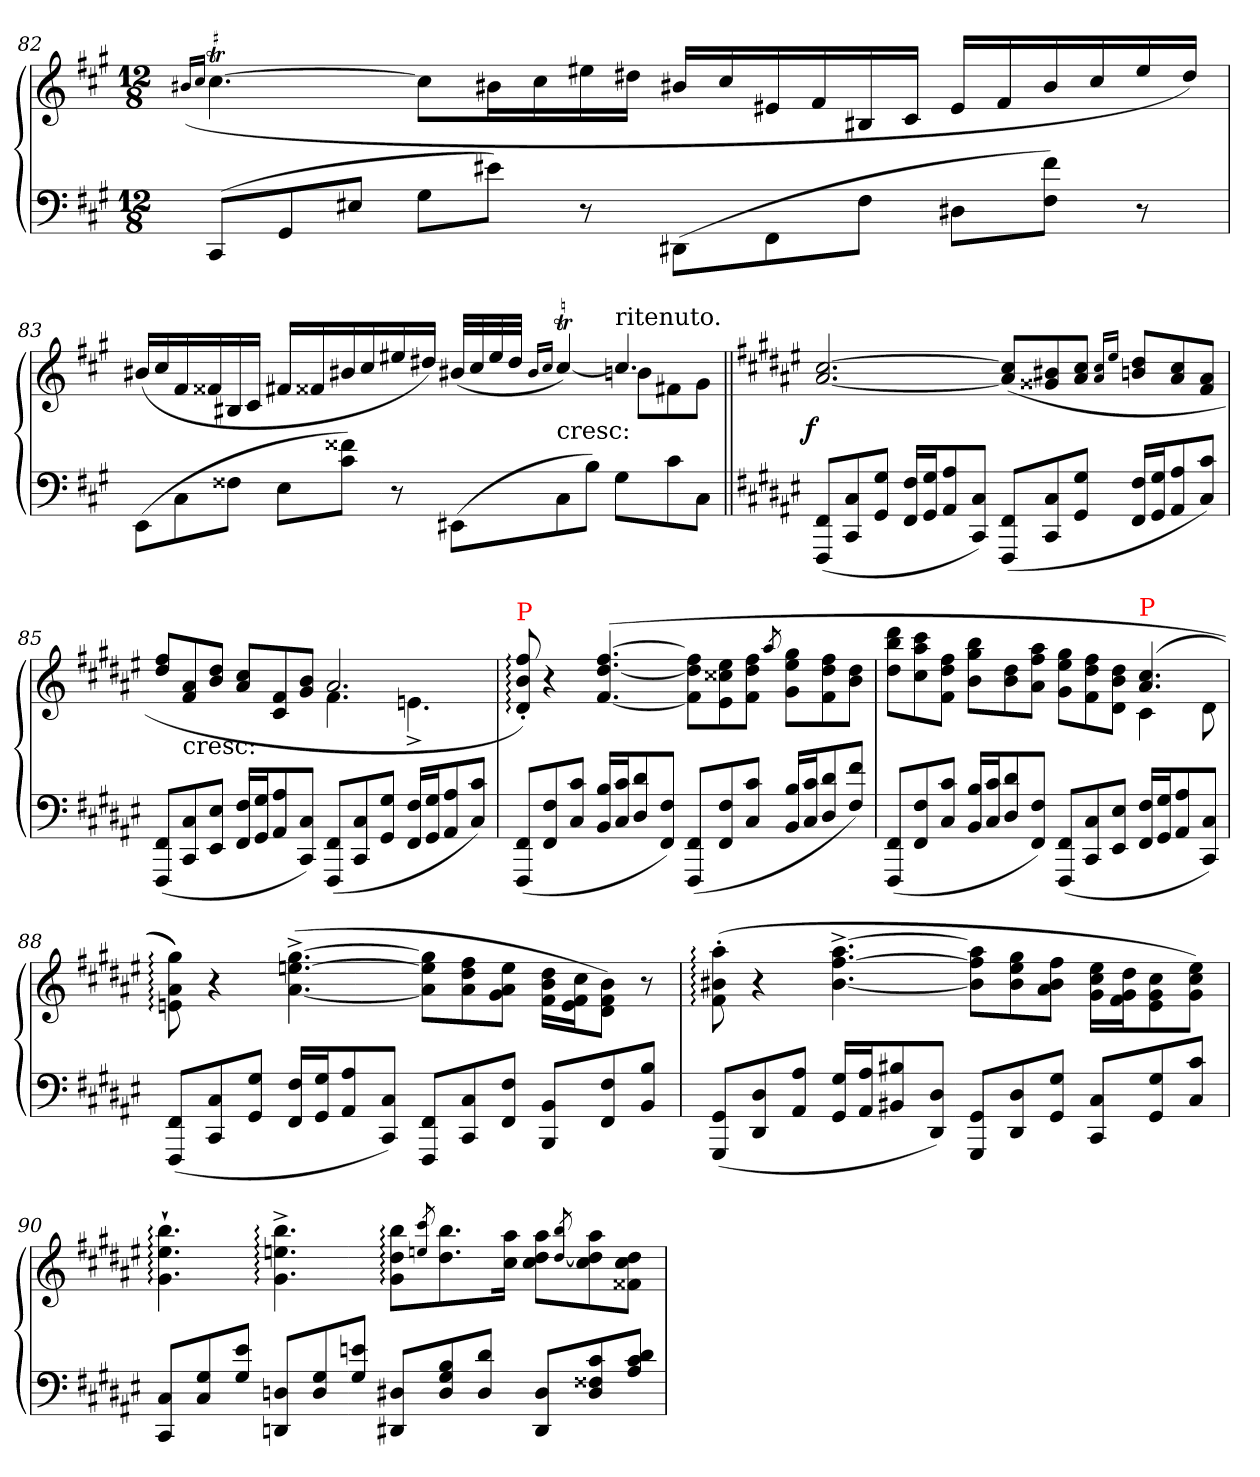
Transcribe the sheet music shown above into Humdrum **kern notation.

**kern	**kern	**dynam
*part1	*part1	*part1
*staff2	*staff1	*staff1/2
*clefF4	*clefG2	*
*k[f#c#g#]	*k[f#c#g#]	*
*M12/8	*M12/8	*
=82	=82	=82
.	(>16qqb#X/LL	.
.	16qqcc#/JJ	.
!	!LO:TR:acc=#	!
(>8CC#L	[4.cc#T	.
8GG#	.	.
8E#XJ	.	.
8G#L	8cc#L]	.
8e#XJ)	16b#XL	.
.	16cc#	.
8r	16ee#X	.
.	16dd#XJJ	.
(>8DD#\L	16b#XLL	.
.	16cc#	.
8FF#	16e#X	.
.	16f#	.
8F#J	16B#X	.
.	16c#JJ	.
8D#L	16e#LL	.
.	16f#	.
8f# 8F#J)	16b#	.
.	16cc#	.
8r	16ee#	.
.	16dd#JJ)	.
=83	=83	=83
*	*^	*
(>8EE\L	(<16b#XLL	2.ryy	.
.	16cc#	.	.
8C#	16f#	.	.
.	16f##X	.	.
8F##XJ	16B#X	.	.
.	16c#JJ	.	.
8EL	16f#X/LL	.	.
.	16f##X	.	.
8f##X 8c#J)	16b#X	.	.
.	16cc#	.	.
8r	16ee#X	.	.
.	16dd#XJJ)	.	.
(8EE#X\L	(<32b#X/LLL	4.ryy	.
.	32cc#	.	.
.	32ee#	.	.
.	32dd#JJJ	.	.
.	16qqb#/LL	.	.
.	16qqcc#/JJ	.	.
!	!LO:TX:c:t=cresc&colon;	!	!
8C#	[4cc#t/)	.	.
8BJ)	.	.	.
!	!LO:TX:a:t=ritenuto.	!	!
8G#L	4.cc#]	8bnL	.
8c#	.	8f#X	.
8C#J	.	8g#J	.
*	*v	*v	*
=84||	=84||	=84||
*k[f#c#g#d#a#e#]	*k[f#c#g#d#a#e#]	*
*	*^	*
!	!LO:TX:a:B:t=Tempo primo.	!	!
!	!LO:TX:a:color=red:t=P	!	!
!	!	!	!LO:DY:rj
*	*v	*v	*
(>8FF# 8FFF#L	[2.cc#/ [2.a#/	f
8C# 8CC#	.	.
8G# 8GG#J	.	.
16F# 16FF#LL	.	.
16G# 16GG#J	.	.
8A# 8AA#	.	.
8C# 8CC#J)	.	.
(>8FF# 8FFF#L	(>8cc#] 8a#]L	.
8C# 8CC#	8b#X 8g##X	.
8G# 8GG#J	8cc# 8a#J	.
.	16qqcc#/ 16qqa#/LL	.
.	16qqee#/JJ	.
16F#/ 16FF#/LL	8dd# 8bnL	.
16G# 16GG#J	.	.
8A# 8AA#	8cc# 8a#	.
8c# 8C#J)	8a# 8f#J	.
=85	=85	=85
*	*^	*
(>8FF# 8FFF#L	8ff#/ 8dd#/L	2.ryy	.
!	!LO:TX:c:t=cresc&colon;	!	!
8C# 8CC#	8a# 8f#	.	.
8E# 8EE#J	8dd# 8bJ	.	.
16F# 16FF#LL	8cc# 8a#L	.	.
16G# 16GG#J	.	.	.
8A# 8AA#	8f# 8c#	.	.
8C# 8CC#J)	8b 8g#J	.	.
(>8FF# 8FFF#L	2.a#	4.f#	.
8C# 8CC#	.	.	.
8G# 8GG#J	.	.	.
16F#/ 16FF#/LL	.	4.en^<	.
16G# 16GG#J	.	.	.
8A# 8AA#	.	.	.
8c# 8C#J)	.	.	.
*	*v	*v	*
=86	=86	=86
!	!LO:TX:a:color=red:t=P	!
(>8FF# 8FFF#L	8ff#:'< 8b:'< 8d#:'<)	.
8F# 8FF#	4r	.
8c# 8C#J	.	.
16B/ 16BB/LL	(>[4.ff#/ [4.dd#/ [4.f#/	.
16c# 16C#J	.	.
8d# 8D#	.	.
8F# 8FF#J)	.	.
(>8FF# 8FFF#L	8ff#] 8dd#] 8f#]L	.
8F# 8FF#	8ee# 8cc##X 8e#	.
8c# 8C#J	8ff# 8dd# 8f#J	.
.	8qaa#/	.
16B/ 16BB/LL	8gg# 8ee# 8g#L	.
16c# 16C#J	.	.
8d# 8D#	8ff# 8dd# 8f#	.
8f# 8F#J)	8dd# 8bJ	.
=87	=87	=87
*	*^	*
(>8FF# 8FFF#L	2.ryy	8ddd# 8bb 8dd#L	.
8F# 8FF#	.	8ccc# 8aa# 8cc#	.
8c# 8C#J	.	8ff# 8dd# 8f#J	.
16B/ 16BB/LL	.	8bb 8gg# 8bL	.
16c# 16C#J	.	.	.
8d# 8D#	.	8dd# 8b	.
8F# 8FF#J)	.	8aa# 8ff# 8a#J	.
(>8FF# 8FFF#L	4.ryy	8gg# 8ee# 8g#L	.
8C# 8CC#	.	8ff# 8dd# 8f#	.
8E# 8EE#J	.	8dd# 8b 8d#J	.
!	!LO:TX:a:color=red:t=P	!	!
16F# 16FF#LL	(>4.cc# 4.a#	4c#	.
16G# 16GG#J	.	.	.
8A# 8AA#	.	.	.
8C# 8CC#J)	.	8d#	.
*	*v	*v	*
=88	=88	=88
(>8FF# 8FFF#L	8gg#: 8a#: 8en:))	.
8C# 8CC#	4r	.
8G# 8GG#J	.	.
16F# 16FF#LL	(>[4.gg#^ [4.een^ [4.a#^	.
16G# 16GG#J	.	.
8A# 8AA#	.	.
8C# 8CC#J)	.	.
8FF# 8FFF#L	8gg#] 8ee] 8a#]L	.
8C# 8CC#	8ff# 8dd# 8a#	.
8F# 8FF#J	8ee 8a# 8g#J	.
8BB 8BBBL	16dd#\ 16b\ 16f#\LL	.
.	16cc# 16f# 16eJ	.
8F# 8FF#	8b 8f# 8d#J)	.
8B 8BBJ	8r	.
=89	=89	=89
(>8GG# 8GGG#L	(>8aa#:'> 8b#X:'> 8f#:'>	.
8D# 8DD#	4r	.
8A# 8AA#J	.	.
16G# 16GG#LL	[4.aa#^ [4.ff#^ [4.b#^	.
16A# 16AA#J	.	.
8B#X 8BB#X	.	.
8D# 8DD#J)	.	.
8GG# 8GGG#L	8aa#] 8ff#] 8b#]L	.
8D# 8DD#	8gg# 8ee# 8b#	.
8G# 8GG#J	8ff# 8b# 8a#J	.
8C# 8CC#L	16ee#\ 16cc#\ 16g#\LL	.
.	16dd# 16g# 16f#J	.
8G# 8GG#	8cc# 8g# 8e#	.
8c# 8C#J	8ee# 8cc# 8g#J)	.
=90	=90	=90
8C#/ 8CC#/L	4.bb:`> 4.ee#:`> 4.g#:`>	.
8G# 8C#	.	.
8e# 8G#J	.	.
8Dn/ 8DDn/L	4.bb:^> 4.een:^> 4.g#:^>	.
8G# 8D	.	.
8en 8G#J	.	.
8D#X/ 8DD#X/L	8bb: 8dd#: 8g#:L	.
.	8qccc#/ 8qeen/	.
8B 8G# 8D#	8.bb 8.dd#	.
8d# 8D#J	.	.
.	16aa# 16cc#Jk	.
8D#/ 8DD#/L	8aa# 8dd# 8cc#L	.
.	8qbb/ [8qdd#/	.
8c# 8F##X 8D#	8aa# 8dd#] 8cc#	.
8d# 8c# 8A#J	8dd# 8cc# 8f##XJ	.
=	=	=
*-	*-	*-
